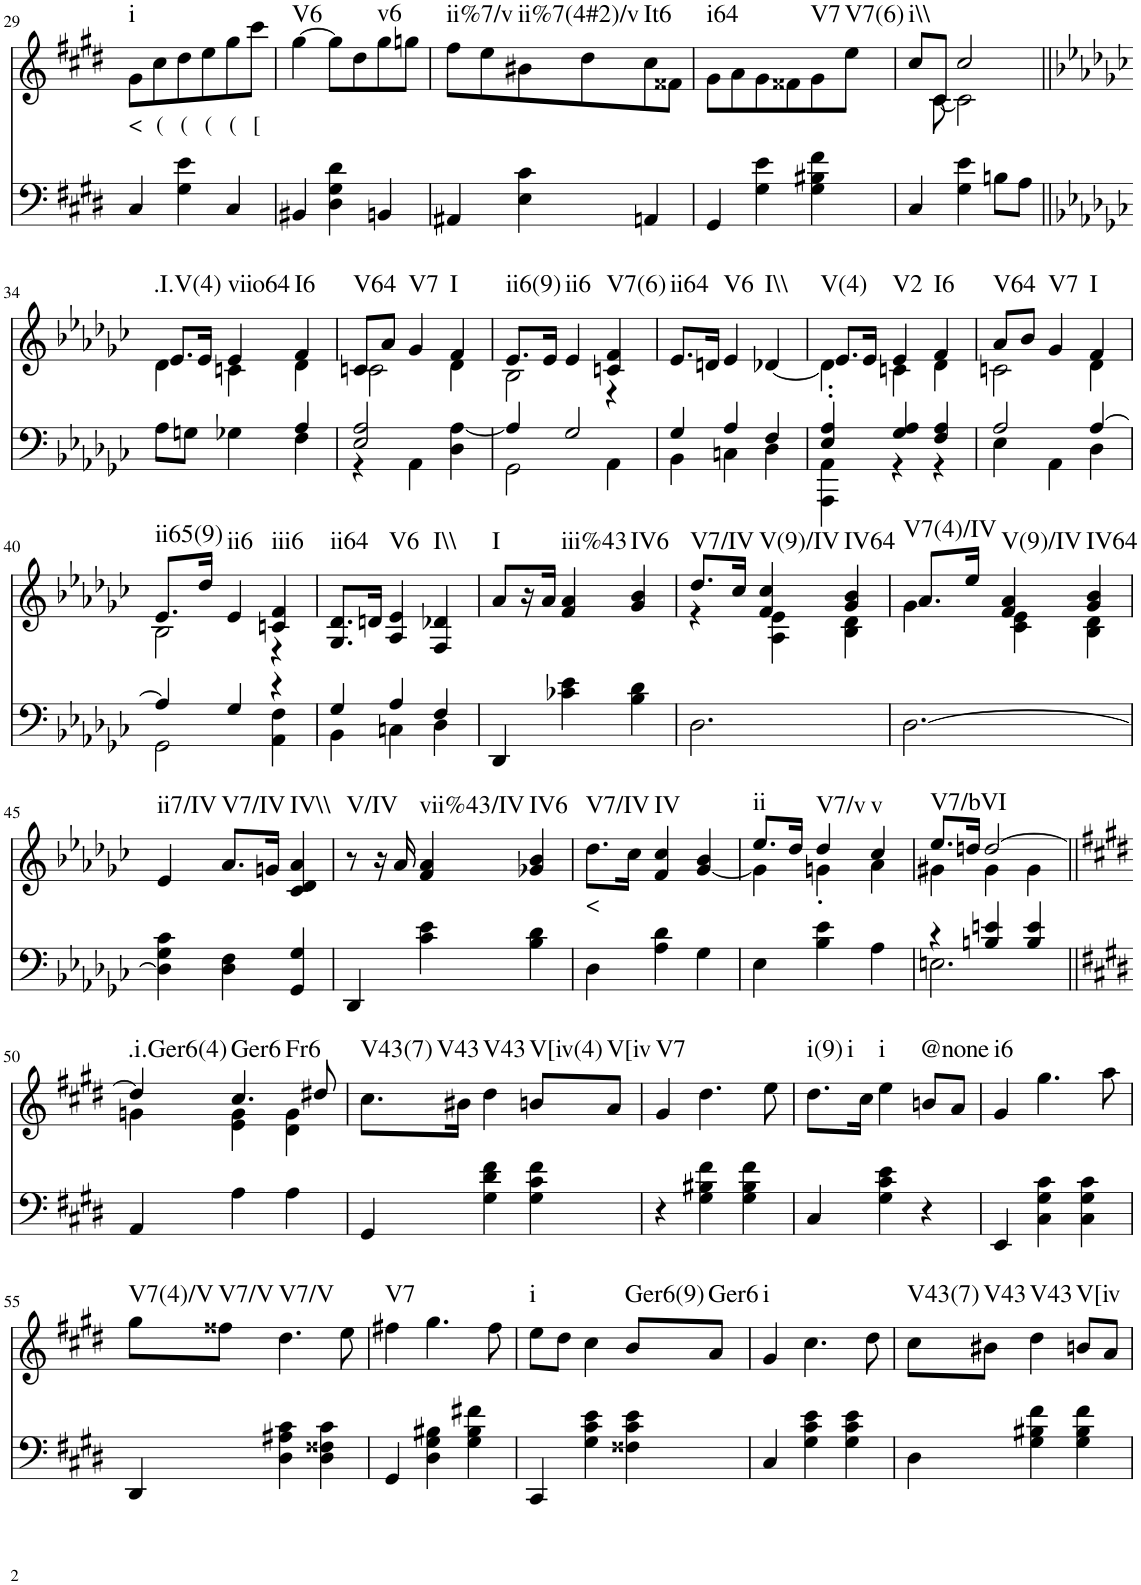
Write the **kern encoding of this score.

**kern	**kern	**text	**harte
*part2	*part1	*part1	*part1
*staff2	*staff1	*staff1	*
*I"Piano	*I"Piano	*	*
*I'Pno	*I'Pno	*	*
!!LO:PB:g=z
*clefF4	*clefG2	*	*
*k[f#c#g#d#]	*k[f#c#g#d#]	*	*
*c#:	*c#:	*	*
*M3/4	*M3/4	*	*
=29	=29	=29	=29
!	!	!LO:LY:b	!LO:H:kt=i
4C#/	8g#\L	<	N
!	!	!LO:LY:b	!
.	8cc#\	(	.
!	!	!LO:LY:b	!
4G#\ 4e\	8dd#\	(	.
!	!	!LO:LY:b	!
.	8ee\	(	.
!	!	!LO:LY:b	!
4C#/	8gg#\	(	.
!	!	!LO:LY:b	!
.	8ccc#\J	[	.
=30	=30	=30	=30
!	!	!	!LO:H:kt=V6
4BB#X/	[4gg#\	.	N
4D#\ 4G#\ 4d#\	8gg#\L]	.	.
.	8dd#\	.	.
!	!	!	!LO:H:kt=v6
4BBn/	8gg#\	.	N
.	8ggn\J	.	.
=31	=31	=31	=31
!	!	!	!LO:H:kt=ii%7/v
4AA#X/	8ff#\L	.	N
.	8ee\	.	.
!	!	!	!LO:H:kt=ii%7(4#2)/v
4E\ 4c#\	8b#X\	.	N
.	8dd#\	.	.
!	!	!	!LO:H:kt=It6
4AAn/	8cc#\	.	N
.	8f##X\J	.	.
=32	=32	=32	=32
!	!	!	!LO:H:kt=i64
4GG#/	8g#\L	.	N
.	8a\	.	.
4G#\ 4e\	8g#\	.	.
.	8f##X\	.	.
!	!	!	!LO:H:kt=V7
4G#\ 4B#X\ 4f#\	8g#\	.	N
!	!	!	!LO:H:kt=V7(6)
.	8ee\J	.	N
=33	=33	=33	=33
*	*^	*	*
!	!	!	!	!LO:H:kt=i\\
4C#/	8cc#/L	8ryy	.	N
.	8c#/J	[8c#\	.	.
4G#\ 4e\	2cc#/	2c#\]	.	.
8Bn\L	.	.	.	.
8A\J	.	.	.	.
!!LO:LB:g=z	!!
=34||	=34||	=34||	=34||	=34||
*k[b-e-a-d-g-c-]	*k[b-e-a-d-g-c-]	*	*	*
*^	*	*	*	*
!	!	!	!	!	!LO:H:kt=.I.V(4)
2ryy	8A-\L	8.e-/L	4d-\	.	N
.	8Gn\J	.	.	.	.
.	.	16e-/Jk	.	.	.
!	!	!	!	!	!LO:H:kt=viio64
.	4G-X\	4e-/	4cn\	.	N
!	!	!	!	!	!LO:H:kt=I6
4A-/	4F\	4f/	4d-\	.	N
=35	=35	=35	=35	=35	=35
!	!	!	!	!	!LO:H:kt=V64
2E-/ 2A-/	4r	8cn/L	2c\	.	N
.	.	8a-/J	.	.	.
!	!	!	!	!	!LO:H:kt=V7
.	4AA-\	4g-/	.	.	N
!	!	!	!	!	!LO:H:kt=I
4ryy	4D-\ [4A-\	4f/	4d-\	.	N
=36	=36	=36	=36	=36	=36
!	!	!	!	!	!LO:H:kt=ii6(9)
4A-/]	2GG-\	8.e-/L	2B-\	.	N
.	.	16e-/Jk	.	.	.
!	!	!	!	!	!LO:H:kt=ii6
2G-/	.	4e-/	.	.	N
!	!	!	!	!	!LO:H:kt=V7(6)
.	4AA-\	4cn/ 4f/	4r	.	N
=37	=37	=37	=37	=37	=37
!	!	!	!	!	!LO:H:kt=ii64
*	*	*v	*v	*	*
4G-/	4BB-\	8.e-/L	.	N
.	.	16dn/Jk	.	.
!	!	!	!	!LO:H:kt=V6
4A-/	4Cn\	4e-/	.	N
!	!	!	!	!LO:H:kt=I\\
4F/	4D-\	[4d-X/	.	N
=38	=38	=38	=38	=38
*	*	*^	*	*
!	!	!	!	!	!LO:H:kt=V(4)
4E-/' 4A-/'	4AAA-\ 4AA-\	8.e-/L	4d-\]	.	N
.	.	16e-/Jk	.	.	.
!	!	!	!	!	!LO:H:kt=V2
4G-/ 4A-/	4r	4e-/	4cn\	.	N
!	!	!	!	!	!LO:H:kt=I6
4F/ 4A-/	4r	4f/	4d-\	.	N
=39	=39	=39	=39	=39	=39
!	!	!	!	!	!LO:H:kt=V64
2A-/	4E-\	8a-/L	2cn\	.	N
.	.	8b-/J	.	.	.
!	!	!	!	!	!LO:H:kt=V7
.	4AA-\	4g-/	.	.	N
!	!	!	!	!	!LO:H:kt=I
[4A-/	4D-\	4f/	4d-\	.	N
!!LO:LB:g=z	!!
=40	=40	=40	=40	=40	=40
!	!	!	!	!	!LO:H:kt=ii65(9)
4A-/]	2GG-\	8.e-/L	2B-\	.	N
.	.	16dd-/Jk	.	.	.
!	!	!	!	!	!LO:H:kt=ii6
4G-/	.	4e-/	.	.	N
!	!	!	!	!	!LO:H:kt=iii6
4r	4AA-\ 4F\	4cn/ 4f/	4r	.	N
=41	=41	=41	=41	=41	=41
!	!	!	!	!	!LO:H:kt=ii64
*	*	*v	*v	*	*
4G-/	4BB-\	8.G-/ 8.d-/L	.	N
.	.	16dn/Jk	.	.
!	!	!	!	!LO:H:kt=V6
4A-/	4Cn\	4A-/ 4e-/	.	N
!	!	!	!	!LO:H:kt=I\\
4F/	4D-\	4F/ 4d-X/	.	N
=42	=42	=42	=42	=42
!	!	!	!	!LO:H:kt=I
*v	*v	*	*	*
4DD-/	8a-/L	.	N
.	16r	.	.
.	16a-/JJ	.	.
!	!	!	!LO:H:kt=iii%43
4c-X\ 4e-\	4f/ 4a-/	.	N
!	!	!	!LO:H:kt=IV6
4B-\ 4d-\	4g-/ 4b-/	.	N
=43	=43	=43	=43
*	*^	*	*
!	!	!	!	!LO:H:kt=V7/IV
2.D-\	8.dd-/L	4r	.	N
.	16cc-/Jk	.	.	.
!	!	!	!	!LO:H:kt=V(9)/IV
.	4f/ 4cc-/	4A-\ 4e-\	.	N
!	!	!	!	!LO:H:kt=IV64
.	4g-/ 4b-/	4B-\ 4d-\	.	N
=44	=44	=44	=44	=44
!	!	!	!	!LO:H:kt=V7(4)/IV
[2.D-\	8.a-/L	4g-\	.	N
.	16ee-/Jk	.	.	.
!	!	!	!	!LO:H:kt=V(9)/IV
.	4f/ 4a-/	4c-\ 4e-\	.	N
!	!	!	!	!LO:H:kt=IV64
.	4g-/ 4b-/	4B-\ 4d-\	.	N
!!LO:LB:g=z
=45	=45	=45	=45	=45
!	!	!	!	!LO:H:kt=ii7/IV
*	*v	*v	*	*
4D-\] 4G-\ 4c-\	4e-/	.	N
!	!	!	!LO:H:kt=V7/IV
4D-\ 4F\	8.a-/L	.	N
.	16gn/Jk	.	.
!	!	!	!LO:H:kt=IV\\
4GG-/ 4G-/	4c-/ 4d-/ 4a-/	.	N
=46	=46	=46	=46
!	!	!	!LO:H:kt=V/IV
4DD-/	8r	.	N
.	16r	.	.
.	16a-/	.	.
!	!	!	!LO:H:kt=vii%43/IV
4c-\ 4e-\	4f/ 4a-/	.	N
!	!	!	!LO:H:kt=IV6
4B-\ 4d-\	4g-X/ 4b-/	.	N
=47	=47	=47	=47
!	!	!LO:LY:b	!LO:H:kt=V7/IV
4D-\	8.dd-\L	<	N
.	16cc-\Jk	.	.
!	!	!	!LO:H:kt=IV
4A-\ 4d-\	4f/ 4cc-/	.	N
4G-\	[4g-/ 4b-/	.	.
=48	=48	=48	=48
*	*^	*	*
!	!	!	!	!LO:H:kt=ii
4E-\	8.ee-/L	4g-\]	.	N
.	16dd-/Jk	.	.	.
!	!	!	!	!LO:H:kt=V7/v
4B-\ 4e-\	4dd-/	4gn'\	.	N
!	!	!	!	!LO:H:kt=v
4A-\	4cc-/	4a-\	.	N
=49	=49	=49	=49	=49
*^	*	*	*	*
!	!	!	!	!	!LO:H:kt=V7/bVI
4r	2.En\	8.ee-/L	4g#X\	.	N
.	.	16ddn/Jk	.	.	.
4Bn/ 4en/	.	[2dd/	4g#\	.	.
4B/ 4e/	.	.	4g#\	.	.
*v	*v	*	*	*	*
!!LO:LB:g=z	!!
=50||	=50||	=50||	=50||	=50||
*k[f#c#g#d#]	*k[f#c#g#d#]	*	*	*
!	!	!	!	!LO:H:kt=.i.Ger6(4)
4AA/	4dd/]	4gn\	.	N
!	!	!	!	!LO:H:n=1:kt=Ger6
!	!	!	!	!LO:H:n=2:kt=Fr6
4A\	4.cc#/	4e\ 4g\	.	N N
4A\	.	4d#\ 4g\	.	.
.	8dd#X/	.	.	.
*	*v	*v	*	*
=51	=51	=51	=51
!	!	!	!LO:H:n=1:kt=V43(7)
!	!	!	!LO:H:n=2:kt=V43
4GG#/	8.cc#\L	.	N N
.	16b#X\Jk	.	.
!	!	!	!LO:H:kt=V43
4G#\ 4d#\ 4f#\	4dd#\	.	N
!	!	!	!LO:H:kt=V[iv(4)
4G#\ 4c#\ 4f#\	8bn/L	.	N
!	!	!	!LO:H:kt=V[iv
.	8a/J	.	N
=52	=52	=52	=52
!	!	!	!LO:H:kt=V7
4r	4g#/	.	N
4G#\ 4B#X\ 4f#\	4.dd#\	.	.
4G#\ 4B#\ 4f#\	.	.	.
.	8ee\	.	.
=53	=53	=53	=53
!	!	!	!LO:H:n=1:kt=i(9)
!	!	!	!LO:H:n=2:kt=i
4C#/	8.dd#\L	.	N N
.	16cc#\Jk	.	.
!	!	!	!LO:H:kt=i
4G#\ 4c#\ 4e\	4ee\	.	N
!	!	!	!LO:H:kt=@none
4r	8bn/L	.	N
.	8a/J	.	.
=54	=54	=54	=54
!	!	!	!LO:H:kt=i6
4EE/	4g#/	.	N
4C#\ 4G#\ 4c#\	4.gg#\	.	.
4C#\ 4G#\ 4c#\	.	.	.
.	8aa\	.	.
!!LO:LB:g=z
=55	=55	=55	=55
!	!	!	!LO:H:kt=V7(4)/V
4DD#/	8gg#\L	.	N
!	!	!	!LO:H:kt=V7/V
.	8ff##X\J	.	N
!	!	!	!LO:H:kt=V7/V
4D#\ 4A#X\ 4c#\	4.dd#\	.	N
4D#\ 4F##X\ 4c#\	.	.	.
.	8ee\	.	.
=56	=56	=56	=56
!	!	!	!LO:H:kt=V7
4GG#/	4ff#X\	.	N
4D#\ 4G#\ 4B#X\	4.gg#\	.	.
4G#\ 4B#\ 4f#X\	.	.	.
.	8ff#\	.	.
=57	=57	=57	=57
!	!	!	!LO:H:kt=i
4CC#/	8ee\L	.	N
.	8dd#\J	.	.
4G#\ 4c#\ 4e\	4cc#\	.	.
!	!	!	!LO:H:kt=Ger6(9)
4F##X\ 4c#\ 4e\	8b/L	.	N
!	!	!	!LO:H:kt=Ger6
.	8a/J	.	N
=58	=58	=58	=58
!	!	!	!LO:H:kt=i
4C#/	4g#/	.	N
4G#\ 4c#\ 4e\	4.cc#\	.	.
4G#\ 4c#\ 4e\	.	.	.
.	8dd#\	.	.
=59	=59	=59	=59
!	!	!	!LO:H:kt=V43(7)
4D#\	8cc#\L	.	N
!	!	!	!LO:H:kt=V43
.	8b#X\J	.	N
!	!	!	!LO:H:kt=V43
4G#\ 4B#X\ 4f#\	4dd#\	.	N
!	!	!	!LO:H:kt=V[iv
4G#\ 4B#\ 4f#\	8bn/L	.	N
.	8a/J	.	.
=	=	=	=
*-	*-	*-	*-
